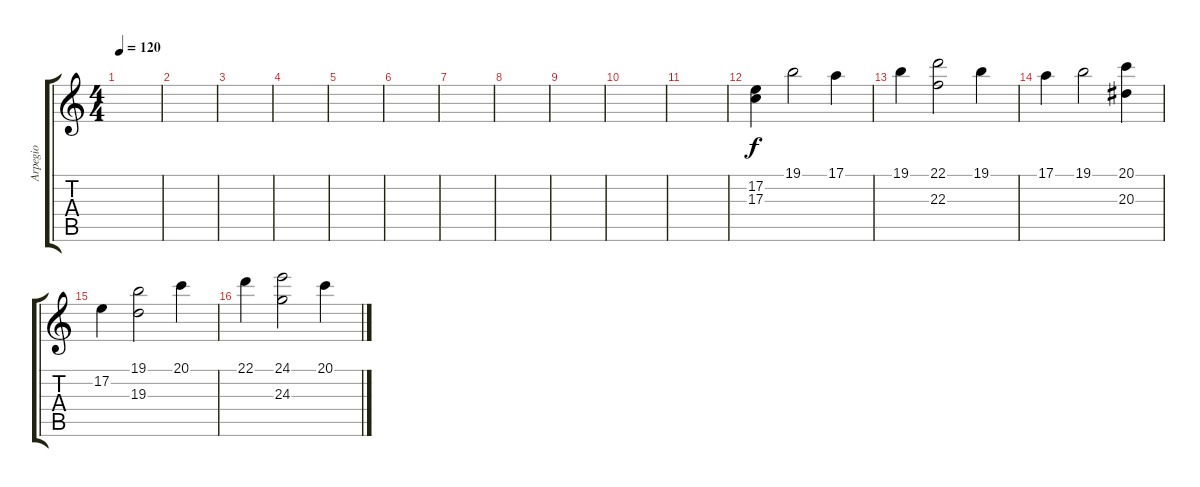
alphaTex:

\track ("Arpegio" "Arpegio") {instrument glockenspiel}
\staff {score tabs}
\tuning (E4 B3 G3 D3 A2 E2) {hide}
\ts (4 4)
\tempo 120
\clef g2
\ks c
|
|
|
|
|
|
|
|
|
|
|
(17.2 17.3).4 19.1.2 17.1.4 |
19.1.4 (22.1 22.3).2 19.1.4 |
17.1.4 19.1.2 (20.1 20.3).4 |
17.2.4 (19.1 19.3).2 20.1.4 |
22.1.4 (24.1 24.3).2 20.1.4
